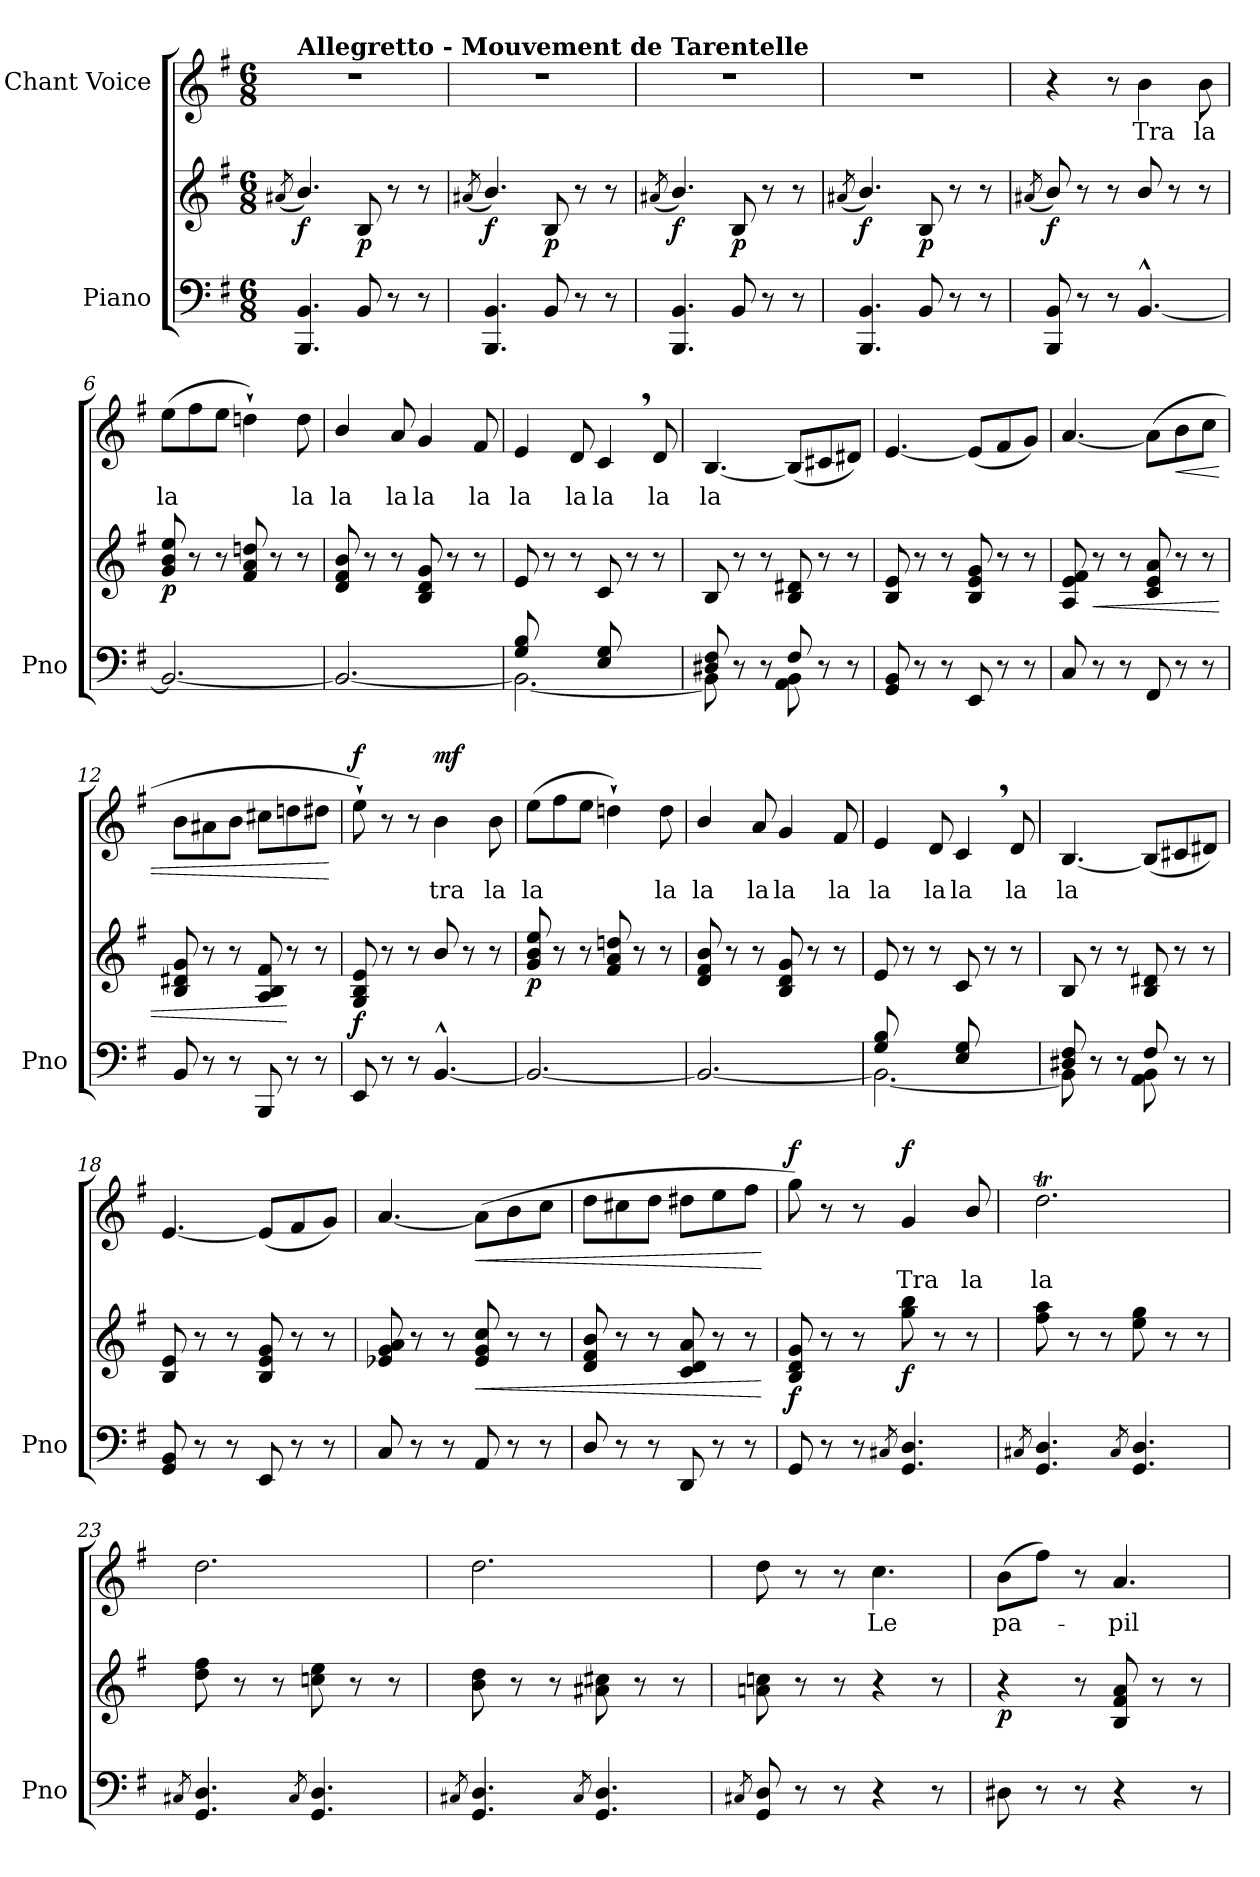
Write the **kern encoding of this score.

**kern	**kern	**dynam	**kern	**text	**dynam
*part2	*part2	*part2	*part1	*part1	*part1
*staff3	*staff2	*staff2/3	*staff1	*staff1	*staff1
*I"Piano	*	*	*I"Chant Voice	*	*
*I'Pno	*	*	*	*	*
*clefF4	*clefG2	*	*clefG2	*	*
*k[f#]	*k[f#]	*	*k[f#]	*	*
*M6/8	*M6/8	*	*M6/8	*	*
*MM240	*MM240	*	*MM240	*	*
=1	=1	=1	=1	=1	=1
.	(8qa#X/	.	.	.	.
!	!	!	!LO:TX:a:B:t=Allegretto - Mouvement de Tarentelle	!	!
!	!	!LO:DY:b	!	!	!
4.BBB/ 4.BB/	4.b/)	f	2.r	.	.
!	!	!LO:DY:b	!	!	!
8BB/	8B/	p	.	.	.
8r	8r	.	.	.	.
8r	8r	.	.	.	.
=2	=2	=2	=2	=2	=2
.	(8qa#X/	.	.	.	.
!	!	!LO:DY:b	!	!	!
4.BBB/ 4.BB/	4.b/)	f	2.r	.	.
!	!	!LO:DY:b	!	!	!
8BB/	8B/	p	.	.	.
8r	8r	.	.	.	.
8r	8r	.	.	.	.
=3	=3	=3	=3	=3	=3
.	(8qa#X/	.	.	.	.
!	!	!LO:DY:b	!	!	!
4.BBB/ 4.BB/	4.b/)	f	2.r	.	.
!	!	!LO:DY:b	!	!	!
8BB/	8B/	p	.	.	.
8r	8r	.	.	.	.
8r	8r	.	.	.	.
=4	=4	=4	=4	=4	=4
.	(8qa#X/	.	.	.	.
!	!	!LO:DY:b	!	!	!
4.BBB/ 4.BB/	4.b/)	f	2.r	.	.
!	!	!LO:DY:b	!	!	!
8BB/	8B/	p	.	.	.
8r	8r	.	.	.	.
8r	8r	.	.	.	.
!!LO:LB:g=z
=5	=5	=5	=5	=5	=5
.	(8qa#X/	.	.	.	.
!	!	!LO:DY:b	!	!	!
8BBB/ 8BB/	8b/)	f	4r	.	.
8r	8r	.	.	.	.
8r	8r	.	8r	.	.
!	!	!	!	!LO:LY:b	!LO:DY:a
!	!	!	!	!	!LO:DY:n=1:a
[4.BB^^/	8b/	.	4b\	Tra	mf other-dynamics
.	8r	.	.	.	.
!	!	!	!	!LO:LY:b	!
.	8r	.	8b\	la	.
=6	=6	=6	=6	=6	=6
!	!	!LO:DY:b	!	!LO:LY:b	!
2.BB/_	8g/ 8b/ 8ee/	p	(8ee\L	la	.
.	8r	.	8ff#\	.	.
.	8r	.	8ee\J	.	.
.	8f#/ 8a/ 8ddn/	.	4ddn`\)	.	.
.	8r	.	.	.	.
!	!	!	!	!LO:LY:b	!
.	8r	.	8dd\	la	.
=7	=7	=7	=7	=7	=7
!	!	!	!	!LO:LY:b	!
2.BB/_	8d/ 8f#/ 8b/	.	4b/	la	.
.	8r	.	.	.	.
!	!	!	!	!LO:LY:b	!
.	8r	.	8a/	la	.
!	!	!	!	!LO:LY:b	!
.	8B/ 8d/ 8g/	.	4g/	la	.
.	8r	.	.	.	.
!	!	!	!	!LO:LY:b	!
.	8r	.	8f#/	la	.
=8	=8	=8	=8	=8	=8
*^	*	*	*	*	*
!	!	!	!	!	!LO:LY:b	!
8G/ 8B/	2.BB\_	8e/	.	4e/	la	.
8ryy	.	8r	.	.	.	.
!	!	!	!	!	!LO:LY:b	!
8ryy	.	8r	.	8d/	la	.
!	!	!	!	!	!LO:LY:b	!
8E/ 8G/	.	8c/	.	4c,/	la	.
8ryy	.	8r	.	.	.	.
!	!	!	!	!	!LO:LY:b	!
8ryy	.	8r	.	8d/	la	.
!!LO:LB:g=z
=9	=9	=9	=9	=9	=9	=9
!	!	!	!	!	!LO:LY:b	!
8D#X/ 8F#/	8BB\]	8B/	.	[4.B/	la	.
8ryy	8r	8r	.	.	.	.
8ryy	8r	8r	.	.	.	.
8F#/	8AA\ 8BB\	8B/ 8d#X/	.	(8B/L]	.	.
8ryy	8r	8r	.	8c#X/	.	.
8ryy	8r	8r	.	8d#X/J)	.	.
*v	*v	*	*	*	*	*
!!LO:LB:g=z
=10	=10	=10	=10	=10	=10
8GG/ 8BB/	8B/ 8e/	.	[4.e/	.	.
8r	8r	.	.	.	.
8r	8r	.	.	.	.
8EE/	8B/ 8e/ 8g/	.	(8e/L]	.	.
8r	8r	.	8f#/	.	.
8r	8r	.	8g/J)	.	.
=11	=11	=11	=11	=11	=11
8C/	8A/ 8e/ 8f#/	.	[<4.a/	.	.
!	!	!LO:HP:b	!	!	!
8r	8r	<	.	.	.
8r	8r	.	.	.	.
8FF#/	8c/ 8e/ 8a/	.	(8a\L]	.	.
!	!	!	!	!	!LO:HP:b
8r	8r	.	8b\	.	<
8r	8r	.	8cc\J	.	.
=12	=12	=12	=12	=12	=12
8BB/	8B/ 8d#X/ 8g/	.	8b\L	.	.
8r	8r	.	8a#X\	.	.
8r	8r	.	8b\J	.	.
8BBB/	8A/ 8B/ 8f#/	.	8cc#X\L	.	.
8r	8r	[	8ddn\	.	.
8r	8r	.	8dd#X\J	.	.
.	.	.	.	.	[
=13	=13	=13	=13	=13	=13
!	!	!LO:DY:b	!	!	!LO:DY:a
8EE/	8G/ 8B/ 8e/	f	8ee`\)	.	f
8r	8r	.	8r	.	.
8r	8r	.	8r	.	.
!	!	!	!	!LO:LY:b	!LO:DY:a
[4.BB^^/	8b/	.	4b\	tra	mf
.	8r	.	.	.	.
!	!	!	!	!LO:LY:b	!
.	8r	.	8b\	la	.
!!LO:PB:g=z
=14	=14	=14	=14	=14	=14
!	!	!LO:DY:b	!	!LO:LY:b	!
2.BB/_	8g/ 8b/ 8ee/	p	(8ee\L	la	.
.	8r	.	8ff#\	.	.
.	8r	.	8ee\J	.	.
.	8f#/ 8a/ 8ddn/	.	4ddn`\)	.	.
.	8r	.	.	.	.
!	!	!	!	!LO:LY:b	!
.	8r	.	8dd\	la	.
!!LO:LB:g=z
=15	=15	=15	=15	=15	=15
!	!	!	!	!LO:LY:b	!
2.BB/_	8d/ 8f#/ 8b/	.	4b/	la	.
.	8r	.	.	.	.
!	!	!	!	!LO:LY:b	!
.	8r	.	8a/	la	.
!	!	!	!	!LO:LY:b	!
.	8B/ 8d/ 8g/	.	4g/	la	.
.	8r	.	.	.	.
!	!	!	!	!LO:LY:b	!
.	8r	.	8f#/	la	.
=16	=16	=16	=16	=16	=16
*^	*	*	*	*	*
!	!	!	!	!	!LO:LY:b	!
8G/ 8B/	2.BB\_	8e/	.	4e/	la	.
8ryy	.	8r	.	.	.	.
!	!	!	!	!	!LO:LY:b	!
8ryy	.	8r	.	8d/	la	.
!	!	!	!	!	!LO:LY:b	!
8E/ 8G/	.	8c/	.	4c,/	la	.
8ryy	.	8r	.	.	.	.
!	!	!	!	!	!LO:LY:b	!
8ryy	.	8r	.	8d/	la	.
=17	=17	=17	=17	=17	=17	=17
!	!	!	!	!	!LO:LY:b	!
8D#X/ 8F#/	8BB\]	8B/	.	[4.B/	la	.
8ryy	8r	8r	.	.	.	.
8ryy	8r	8r	.	.	.	.
8F#/	8AA\ 8BB\	8B/ 8d#X/	.	(8B/L]	.	.
8ryy	8r	8r	.	8c#X/	.	.
8ryy	8r	8r	.	8d#X/J)	.	.
*v	*v	*	*	*	*	*
=18	=18	=18	=18	=18	=18
8GG/ 8BB/	8B/ 8e/	.	[4.e/	.	.
8r	8r	.	.	.	.
8r	8r	.	.	.	.
8EE/	8B/ 8e/ 8g/	.	(8e/L]	.	.
8r	8r	.	8f#/	.	.
8r	8r	.	8g/J)	.	.
!!LO:LB:g=z
=19	=19	=19	=19	=19	=19
8C/	8e-X/ 8g/ 8a/	.	[<4.a/	.	.
8r	8r	.	.	.	.
8r	8r	.	.	.	.
!	!	!LO:HP:b	!	!	!LO:HP:b
8AA/	8e-/ 8g/ 8cc/	<	(8a\L]	.	<
8r	8r	.	8b\	.	.
8r	8r	.	8cc\J	.	.
!!LO:PB:g=z
=20	=20	=20	=20	=20	=20
8D/	8d/ 8f#/ 8b/	.	8dd\L	.	.
8r	8r	.	8cc#X\	.	.
8r	8r	.	8dd\J	.	.
8DD/	8c/ 8d/ 8a/	.	8dd#X\L	.	.
8r	8r	.	8ee\	.	.
8r	8r	.	8ff#\J	.	.
.	.	[	.	.	[
=21	=21	=21	=21	=21	=21
!	!	!LO:DY:b	!	!	!LO:DY:a
8GG/	8B/ 8d/ 8g/	f	8gg\)	.	f
8r	8r	.	8r	.	.
8r	8r	.	8r	.	.
8qC#X/	.	.	.	.	.
!	!	!LO:DY:b	!	!LO:LY:b	!LO:DY:a
4.GG/ 4.D/	8gg\ 8bb\	f	4g/	Tra	f
.	8r	.	.	.	.
!	!	!	!	!LO:LY:b	!
.	8r	.	8b/	la	.
=22	=22	=22	=22	=22	=22
8qC#X/	.	.	.	.	.
!	!	!	!	!LO:LY:b	!
4.GG/ 4.D/	8ff#\ 8aa\	.	2.ddT\	la	.
.	8r	.	.	.	.
.	8r	.	.	.	.
8qC#/	.	.	.	.	.
4.GG/ 4.D/	8ee\ 8gg\	.	.	.	.
.	8r	.	.	.	.
.	8r	.	.	.	.
=23	=23	=23	=23	=23	=23
8qC#X/	.	.	.	.	.
4.GG/ 4.D/	8dd\ 8ff#\	.	2.dd\	.	.
.	8r	.	.	.	.
.	8r	.	.	.	.
8qC#/	.	.	.	.	.
4.GG/ 4.D/	8ccn\ 8ee\	.	.	.	.
.	8r	.	.	.	.
.	8r	.	.	.	.
!!LO:LB:g=z
=24	=24	=24	=24	=24	=24
8qC#X/	.	.	.	.	.
4.GG/ 4.D/	8b\ 8dd\	.	2.ddTTT\	.	.
.	8r	.	.	.	.
.	8r	.	.	.	.
8qC#/	.	.	.	.	.
4.GG/ 4.D/	8a#X\ 8cc#X\	.	.	.	.
.	8r	.	.	.	.
.	8r	.	.	.	.
=25	=25	=25	=25	=25	=25
8qC#X/	.	.	.	.	.
8GG/ 8D/	8an\ 8ccn\	.	8dd\	.	.
8r	8r	.	8r	.	.
8r	8r	.	8r	.	.
!	!	!	!	!LO:LY:b	!LO:DY:a
!	!	!	!	!	!LO:DY:n=1:a
4r	4r	.	4.cc\	Le	other-dynamics p
8r	8r	.	.	.	.
!!LO:LB:g=z
=26	=26	=26	=26	=26	=26
!	!	!LO:DY:b	!	!LO:LY:b	!
8D#X\	4r	p	(8b\L	pa-	.
8r	.	.	8ff#\J)	.	.
8r	8r	.	8r	.	.
!	!	!	!	!LO:LY:b	!
4r	8B/ 8f#/ 8a/	.	4.a/	-pil-	.
.	8r	.	.	.	.
8r	8r	.	.	.	.
=	=	=	=	=	=
*-	*-	*-	*-	*-	*-
